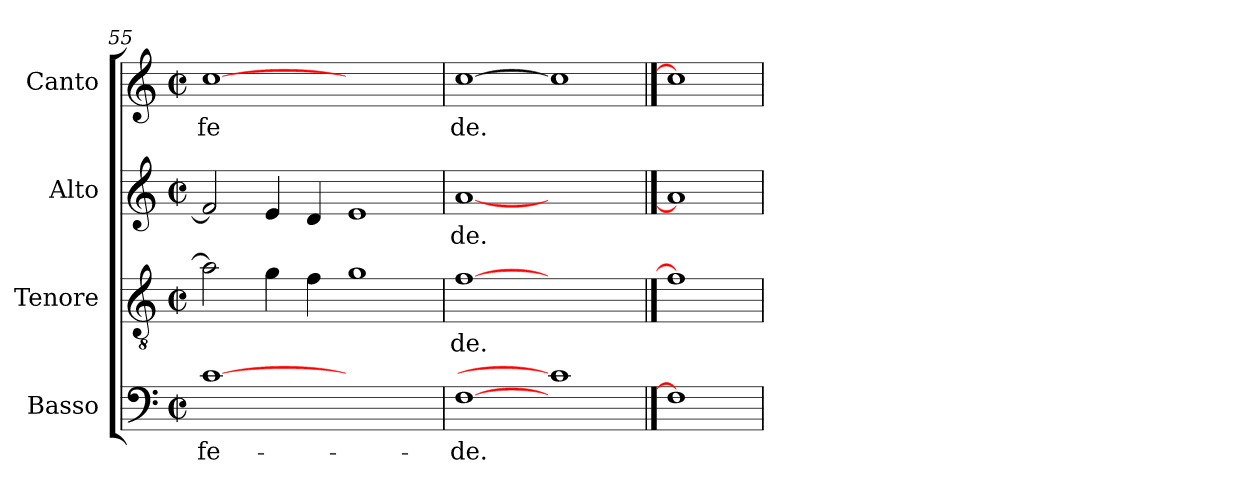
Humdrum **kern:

**kern	**text	**kern	**text	**kern	**text	**kern	**text
*part4	*part4	*part3	*part3	*part2	*part2	*part1	*part1
*staff4	*staff4	*staff3	*staff3	*staff2	*staff2	*staff1	*staff1
*I"Basso	*	*I"Tenore	*	*I"Alto	*	*I"Canto	*
*clefF4	*	*clefGv2	*	*clefG2	*	*clefG2	*
*k[]	*	*k[]	*	*k[]	*	*k[]	*
*C:	*	*C:	*	*C:	*	*C:	*
*M2/2	*	*M2/2	*	*M2/2	*	*M2/2	*
*met(c|)	*	*met(c|)	*	*met(c|)	*	*met(c|)	*
=55	=55	=55	=55	=55	=55	=55	=55
!	!LO:LY:b:cj	!	!LO:LY:b:cj	!	!LO:LY:b:cj	!	!LO:LY:b:cj
[1c	fe-	2a\]	--	2f/]	.	[1cc	fe
!	!	!	!LO:LY:b:cj	!	!LO:LY:b:cj	!	!
.	.	4g\	--	4e/	.	.	.
!	!	!	!LO:LY:b:cj	!	!LO:LY:b:cj	!	!
.	.	4f\	--	4d/	.	.	.
!	!	!	!LO:LY:b:cj	!	!LO:LY:b:cj	!	!
1ryy	.	1g	--	1e	.	1ryy	.
=56	=56	=56	=56	=56	=56	=56	=56
!	!LO:LY:b:cj	!	!LO:LY:b:cj	!	!LO:LY:b:cj	!	!LO:LY:b:cj
[1F	-de.	[1f	-de.	[1a	de.	[1cc	de.
1c]	.	1ryy	.	1ryy	.	1cc]	.
==57	==57	==57	==57	==57	==57	==57	==57
1F]	.	1f]	.	1a]	.	1cc]	.
=	=	=	=	=	=	=	=
*-	*-	*-	*-	*-	*-	*-	*-
